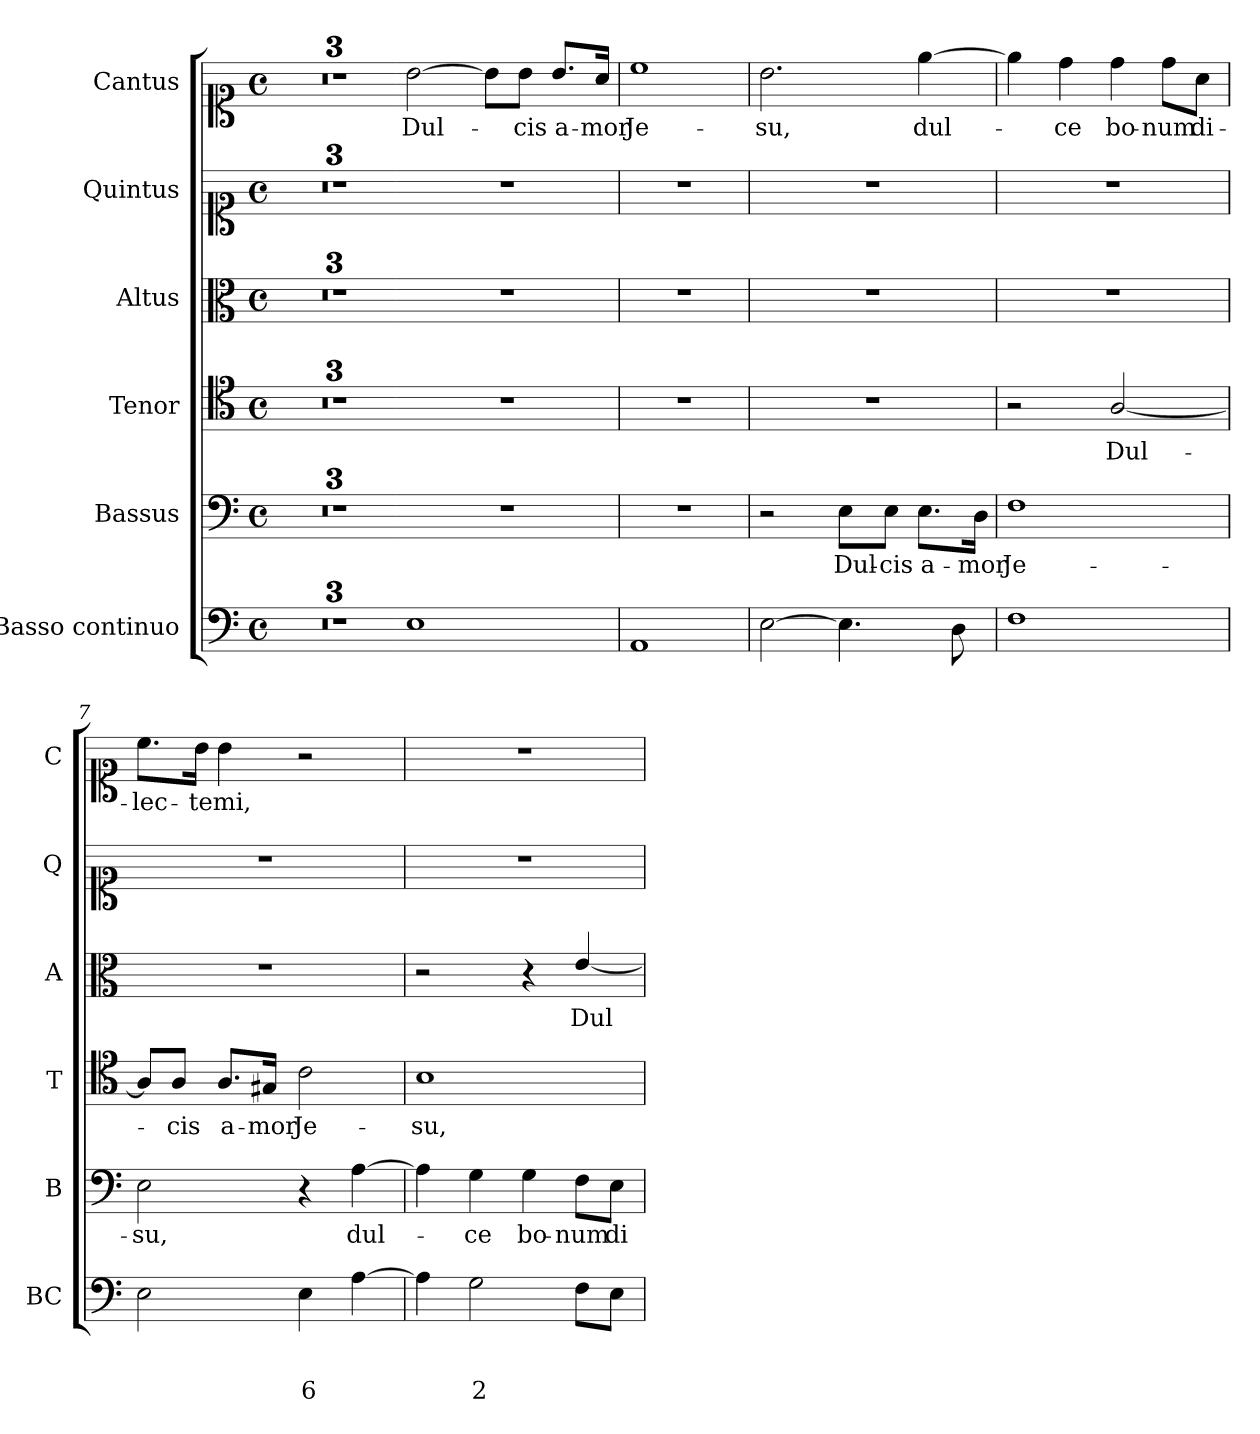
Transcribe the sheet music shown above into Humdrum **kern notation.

**kern	**text	**text	**text	**kern	**text	**kern	**text	**kern	**text	**kern	**kern	**text
*part6	*part6	*part6	*part6	*part5	*part5	*part4	*part4	*part3	*part3	*part2	*part1	*part1
*staff6	*staff6	*staff6	*staff6	*staff5	*staff5	*staff4	*staff4	*staff3	*staff3	*staff2	*staff1	*staff1
*I"Basso continuo	*	*	*	*I"Bassus	*	*I"Tenor	*	*I"Altus	*	*I"Quintus	*I"Cantus	*
*I'BC	*	*	*	*I'B	*	*I'T	*	*I'A	*	*I'Q	*I'C	*
*clefF4	*	*	*	*clefF4	*	*clefC4	*	*clefC3	*	*clefC1	*clefC1	*
*k[]	*	*	*	*k[]	*	*k[]	*	*k[]	*	*k[]	*k[]	*
*C:	*	*	*	*C:	*	*C:	*	*C:	*	*C:	*C:	*
*M4/4	*	*	*	*M4/4	*	*M4/4	*	*M4/4	*	*M4/4	*M4/4	*
*met(c)	*	*	*	*met(c)	*	*met(c)	*	*met(c)	*	*met(c)	*met(c)	*
=1	=1	=1	=1	=1	=1	=1	=1	=1	=1	=1	=1	=1
1ryy	.	.	.	1ryy	.	1ryy	.	1ryy	.	1ryy	1ryy	.
=2	=2	=2	=2	=2	=2	=2	=2	=2	=2	=2	=2	=2
1ryy	.	.	.	1ryy	.	1ryy	.	1ryy	.	1ryy	1ryy	.
=3	=3	=3	=3	=3	=3	=3	=3	=3	=3	=3	=3	=3
*	*	*	*	*	*	*clefGv2	*	*clefG2	*	*clefG2	*clefG2	*
1ryy	.	.	.	1ryy	.	1ryy	.	1ryy	.	1ryy	1ryy	.
=3X1-	=3X1-	=3X1-	=3X1-	=3X1-	=3X1-	=3X1-	=3X1-	=3X1-	=3X1-	=3X1-	=3X1-	=3X1-
!	!	!	!	!	!	!	!	!	!	!	!	!LO:LY:b
1E	.	.	.	1r	.	1r	.	1r	.	1r	[2b\	Dul-
.	.	.	.	.	.	.	.	.	.	.	8b\L]	.
!	!	!	!	!	!	!	!	!	!	!	!	!LO:LY:b
.	.	.	.	.	.	.	.	.	.	.	8b\J	-cis
!	!	!	!	!	!	!	!	!	!	!	!	!LO:LY:b
.	.	.	.	.	.	.	.	.	.	.	8.b/L	a-
!	!	!	!	!	!	!	!	!	!	!	!	!LO:LY:b
.	.	.	.	.	.	.	.	.	.	.	16a/Jk	-mor
=4	=4	=4	=4	=4	=4	=4	=4	=4	=4	=4	=4	=4
!	!	!	!	!	!	!	!	!	!	!	!	!LO:LY:b
1AA	.	.	.	1r	.	1r	.	1r	.	1r	1cc	Je-
=5	=5	=5	=5	=5	=5	=5	=5	=5	=5	=5	=5	=5
!	!	!	!	!	!	!	!	!	!	!	!	!LO:LY:b
[2E\	.	.	.	2r	.	1r	.	1r	.	1r	2.b\	-su,
!	!	!	!	!	!LO:LY:b	!	!	!	!	!	!	!
4.E\]	.	.	.	8E\L	Dul-	.	.	.	.	.	.	.
!	!	!	!	!	!LO:LY:b	!	!	!	!	!	!	!
.	.	.	.	8E\J	-cis	.	.	.	.	.	.	.
!	!	!	!	!	!LO:LY:b	!	!	!	!	!	!	!LO:LY:b
.	.	.	.	8.E\L	a-	.	.	.	.	.	[4ee\	dul-
8D\	.	.	.	.	.	.	.	.	.	.	.	.
!	!	!	!	!	!LO:LY:b	!	!	!	!	!	!	!
.	.	.	.	16D\Jk	-mor	.	.	.	.	.	.	.
=6	=6	=6	=6	=6	=6	=6	=6	=6	=6	=6	=6	=6
!	!	!	!	!	!LO:LY:b	!	!	!	!	!	!	!
1F	.	.	.	1F	Je-	2r	.	1r	.	1r	4ee\]	.
!	!	!	!	!	!	!	!	!	!	!	!	!LO:LY:b
.	.	.	.	.	.	.	.	.	.	.	4dd\	-ce
!	!	!	!	!	!	!	!LO:LY:b	!	!	!	!	!LO:LY:b
.	.	.	.	.	.	[2A/	Dul-	.	.	.	4dd\	bo-
!	!	!	!	!	!	!	!	!	!	!	!	!LO:LY:b
.	.	.	.	.	.	.	.	.	.	.	8dd\L	-num
!	!	!	!	!	!	!	!	!	!	!	!	!LO:LY:b
.	.	.	.	.	.	.	.	.	.	.	8a\J	di-
=7	=7	=7	=7	=7	=7	=7	=7	=7	=7	=7	=7	=7
!	!	!	!	!	!LO:LY:b	!	!	!	!	!	!	!LO:LY:b
2E\	.	.	.	2E\	-su,	8A/L]	.	1r	.	1r	8.cc\L	-lec-
!	!	!	!	!	!	!	!LO:LY:b	!	!	!	!	!
.	.	.	.	.	.	8A/J	-cis	.	.	.	.	.
!	!	!	!	!	!	!	!	!	!	!	!	!LO:LY:b
.	.	.	.	.	.	.	.	.	.	.	16b\Jk	-te
!	!	!	!	!	!	!	!LO:LY:b	!	!	!	!	!LO:LY:b
.	.	.	.	.	.	8.A/L	a-	.	.	.	4b\	mi,
!	!	!	!	!	!	!	!LO:LY:b	!	!	!	!	!
.	.	.	.	.	.	16G#X/Jk	-mor	.	.	.	.	.
!	!	!	!LO:LY:b	!	!	!	!LO:LY:b	!	!	!	!	!
4E\	.	.	6	4r	.	2c\	Je-	.	.	.	2r	.
!	!	!	!	!	!LO:LY:b	!	!	!	!	!	!	!
[4A\	.	.	.	[4A\	dul-	.	.	.	.	.	.	.
!!LO:PB:g=z
=8	=8	=8	=8	=8	=8	=8	=8	=8	=8	=8	=8	=8
!	!	!	!	!	!	!	!LO:LY:b	!	!	!	!	!
4A\]	.	.	.	4A\]	.	1B	-su,	2r	.	1r	1r	.
!	!	!	!LO:LY:b	!	!LO:LY:b	!	!	!	!	!	!	!
2G\	.	.	2	4G\	-ce	.	.	.	.	.	.	.
!	!	!	!	!	!LO:LY:b	!	!	!	!	!	!	!
.	.	.	.	4G\	bo-	.	.	4r	.	.	.	.
!	!	!	!	!	!LO:LY:b	!	!	!	!LO:LY:b	!	!	!
8F\L	.	.	.	8F\L	-num	.	.	[4e/	Dul-	.	.	.
!	!	!	!	!	!LO:LY:b	!	!	!	!	!	!	!
8E\J	.	.	.	8E\J	di-	.	.	.	.	.	.	.
=	=	=	=	=	=	=	=	=	=	=	=	=
*-	*-	*-	*-	*-	*-	*-	*-	*-	*-	*-	*-	*-
